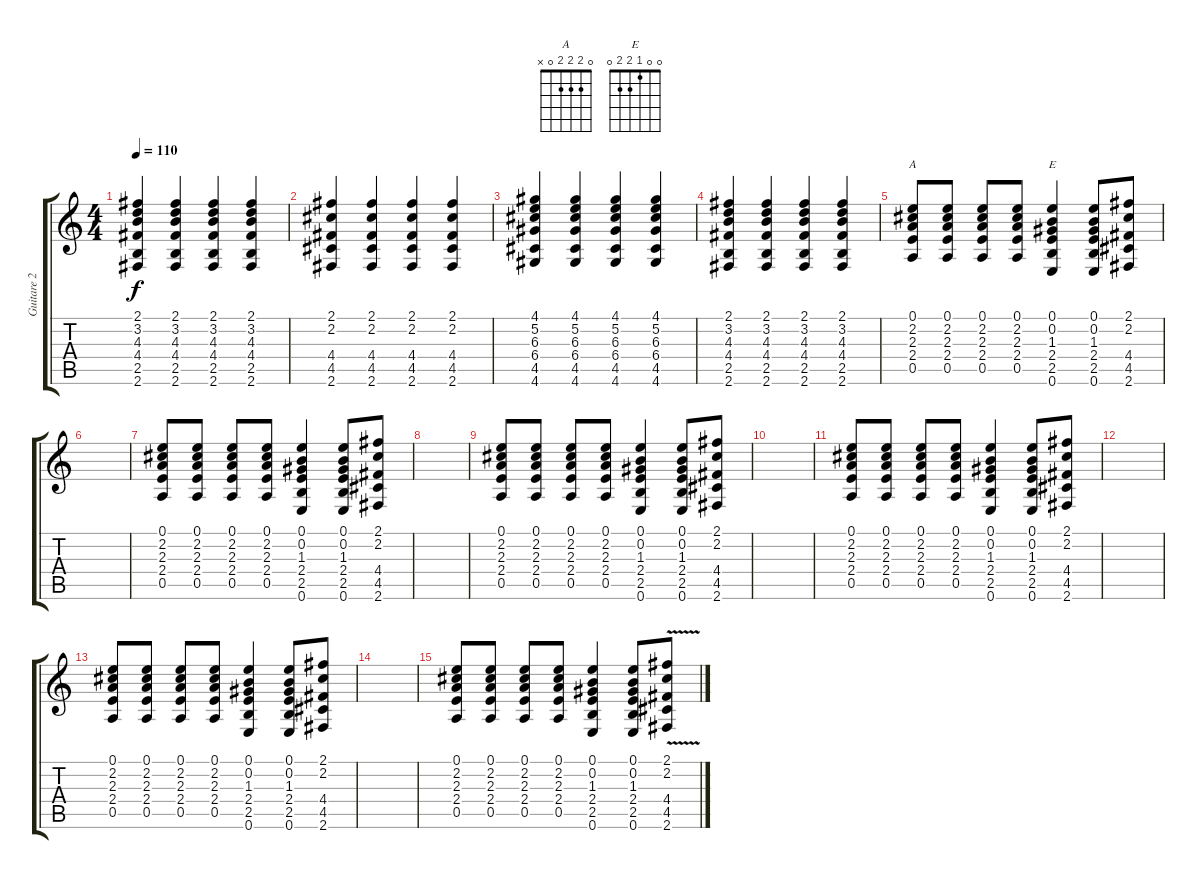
\track ("Guitare 2" "Guitare 2") {instrument electricguitarmuted}
\staff {score tabs}
\tuning (E4 B3 G3 D3 A2 E2) {hide}
\chord ("A" 0 2 2 2 0 x)
\chord ("E" 0 0 1 2 2 0)
\ts (4 4)
\tempo 110
\clef g2
\ks c
(2.1 3.2 4.3 4.4 2.5 2.6).4{dy f} (2.1 3.2 4.3 4.4 2.5 2.6).4 (2.1 3.2 4.3 4.4 2.5 2.6).4 (2.1 3.2 4.3 4.4 2.5 2.6).4 |
(2.1 2.2 4.4 4.5 2.6).4 (2.1 2.2 4.4 4.5 2.6).4 (2.1 2.2 4.4 4.5 2.6).4 (2.1 2.2 4.4 4.5 2.6).4 |
(4.1 5.2 6.3 6.4 4.5 4.6).4 (4.1 5.2 6.3 6.4 4.5 4.6).4 (4.1 5.2 6.3 6.4 4.5 4.6).4 (4.1 5.2 6.3 6.4 4.5 4.6).4 |
(2.1 3.2 4.3 4.4 2.5 2.6).4 (2.1 3.2 4.3 4.4 2.5 2.6).4 (2.1 3.2 4.3 4.4 2.5 2.6).4 (2.1 3.2 4.3 4.4 2.5 2.6).4 |
(0.1 2.2 2.3 2.4 0.5).8{ch "A"} (0.1 2.2 2.3 2.4 0.5).8 (0.1 2.2 2.3 2.4 0.5).8 (0.1 2.2 2.3 2.4 0.5).8 (0.1 0.2 1.3 2.4 2.5 0.6).4{ch "E"} (0.1 0.2 1.3 2.4 2.5 0.6).8 (2.1 2.2 4.4 4.5 2.6).8 |
|
(0.1 2.2 2.3 2.4 0.5).8 (0.1 2.2 2.3 2.4 0.5).8 (0.1 2.2 2.3 2.4 0.5).8 (0.1 2.2 2.3 2.4 0.5).8 (0.1 0.2 1.3 2.4 2.5 0.6).4 (0.1 0.2 1.3 2.4 2.5 0.6).8 (2.1 2.2 4.4 4.5 2.6).8 |
|
(0.1 2.2 2.3 2.4 0.5).8 (0.1 2.2 2.3 2.4 0.5).8 (0.1 2.2 2.3 2.4 0.5).8 (0.1 2.2 2.3 2.4 0.5).8 (0.1 0.2 1.3 2.4 2.5 0.6).4 (0.1 0.2 1.3 2.4 2.5 0.6).8 (2.1 2.2 4.4 4.5 2.6).8 |
|
(0.1 2.2 2.3 2.4 0.5).8 (0.1 2.2 2.3 2.4 0.5).8 (0.1 2.2 2.3 2.4 0.5).8 (0.1 2.2 2.3 2.4 0.5).8 (0.1 0.2 1.3 2.4 2.5 0.6).4 (0.1 0.2 1.3 2.4 2.5 0.6).8 (2.1 2.2 4.4 4.5 2.6).8 |
|
(0.1 2.2 2.3 2.4 0.5).8 (0.1 2.2 2.3 2.4 0.5).8 (0.1 2.2 2.3 2.4 0.5).8 (0.1 2.2 2.3 2.4 0.5).8 (0.1 0.2 1.3 2.4 2.5 0.6).4 (0.1 0.2 1.3 2.4 2.5 0.6).8 (2.1 2.2 4.4 4.5 2.6).8 |
|
(0.1 2.2 2.3 2.4 0.5).8 (0.1 2.2 2.3 2.4 0.5).8 (0.1 2.2 2.3 2.4 0.5).8 (0.1 2.2 2.3 2.4 0.5).8 (0.1 0.2 1.3 2.4 2.5 0.6).4 (0.1 0.2 1.3 2.4 2.5 0.6).8 (2.1 2.2 4.4{v} 4.5 2.6).8
